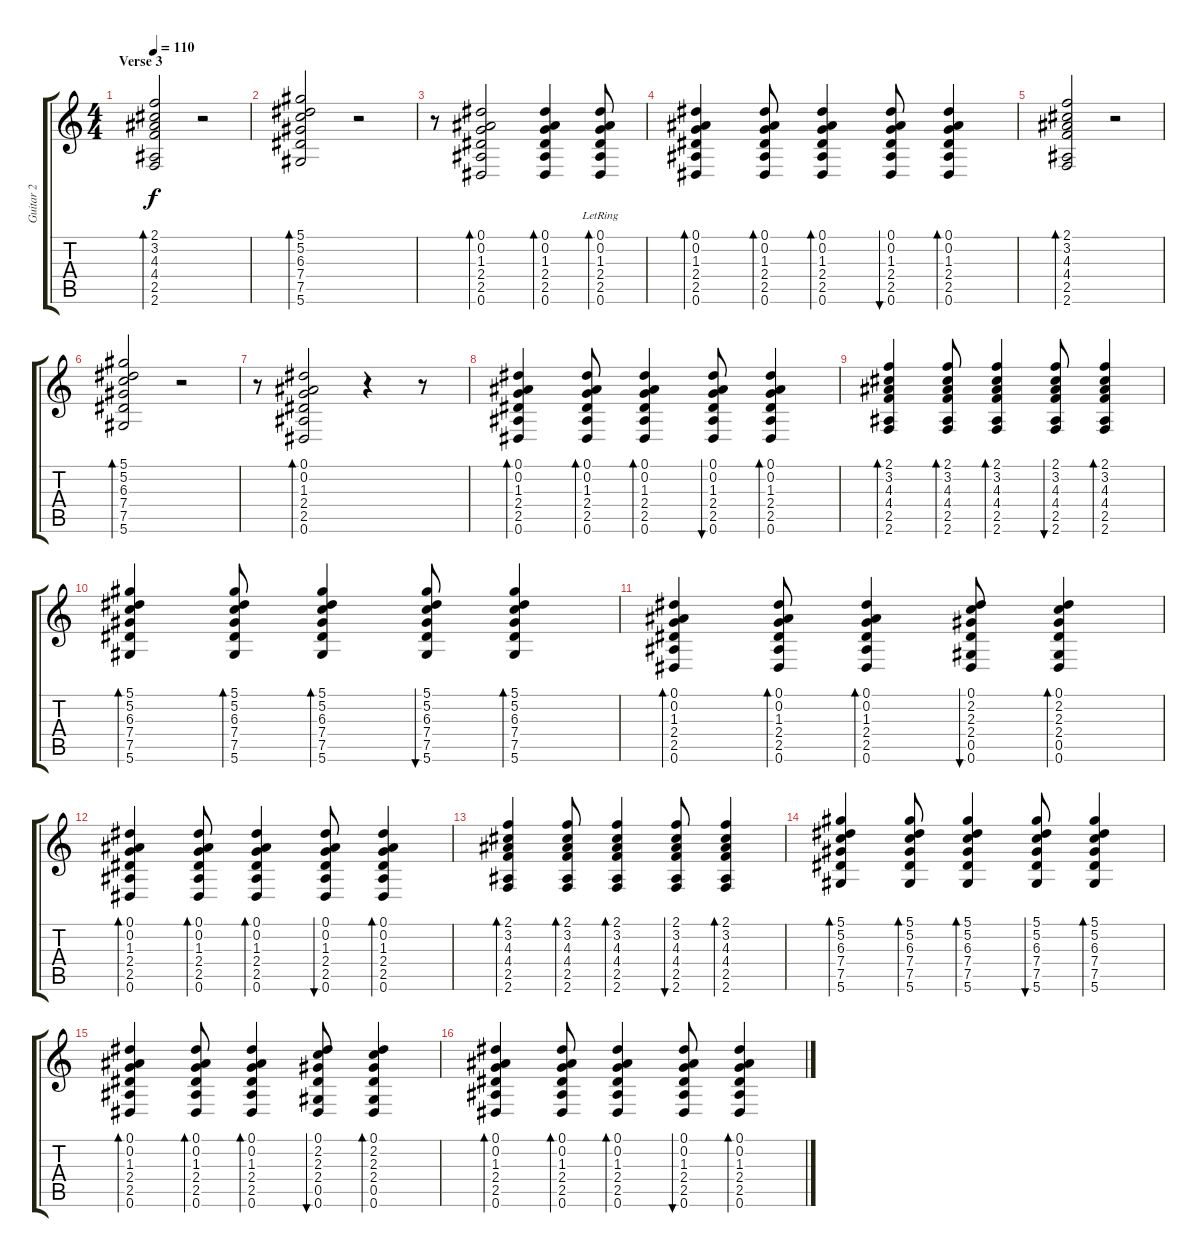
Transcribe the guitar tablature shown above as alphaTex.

\track ("Guitar 2" "Guitar 2") {instrument acousticguitarsteel}
\staff {score tabs}
\tuning (Eb4 Bb3 Gb3 Db3 Ab2 Eb2) {hide}
\ts (4 4)
\section ("" "Verse 3")
\tempo 110
\clef g2
\ks c
(2.1 3.2 4.3 4.4 2.5 2.6).2{bd 120 dy f} r.2 |
(5.1 5.2 6.3 7.4 7.5 5.6).2{bd 120} r.2 |
r.8 (0.1 0.2 1.3 2.4 2.5 0.6).2{bd 60} (0.1 0.2 1.3 2.4 2.5 0.6).4{bd 60} (0.1{lr} 0.2{lr} 1.3{lr} 2.4 2.5{lr} 0.6{lr}).8{bd 60} |
(0.1 0.2 1.3 2.4 2.5 0.6).4{bd 60} (0.1 0.2 1.3 2.4 2.5 0.6).8{bd 60} (0.1 0.2 1.3 2.4 2.5 0.6).4{bd 60} (0.1 0.2 1.3 2.4 2.5 0.6).8{bu 60} (0.1 0.2 1.3 2.4 2.5 0.6).4{bd 60} |
(2.1 3.2 4.3 4.4 2.5 2.6).2{bd 120} r.2 |
(5.1 5.2 6.3 7.4 7.5 5.6).2{bd 120} r.2 |
r.8 (0.1 0.2 1.3 2.4 2.5 0.6).2{bd 60} r.4 r.8 |
(0.1 0.2 1.3 2.4 2.5 0.6).4{bd 60} (0.1 0.2 1.3 2.4 2.5 0.6).8{bd 60} (0.1 0.2 1.3 2.4 2.5 0.6).4{bd 60} (0.1 0.2 1.3 2.4 2.5 0.6).8{bu 60} (0.1 0.2 1.3 2.4 2.5 0.6).4{bd 60} |
(2.1 3.2 4.3 4.4 2.5 2.6).4{bd 60} (2.1 3.2 4.3 4.4 2.5 2.6).8{bd 60} (2.1 3.2 4.3 4.4 2.5 2.6).4{bd 60} (2.1 3.2 4.3 4.4 2.5 2.6).8{bu 60} (2.1 3.2 4.3 4.4 2.5 2.6).4{bd 60} |
(5.1 5.2 6.3 7.4 7.5 5.6).4{bd 60} (5.1 5.2 6.3 7.4 7.5 5.6).8{bd 60} (5.1 5.2 6.3 7.4 7.5 5.6).4{bd 60} (5.1 5.2 6.3 7.4 7.5 5.6).8{bu 60} (5.1 5.2 6.3 7.4 7.5 5.6).4{bd 60} |
(0.1 0.2 1.3 2.4 2.5 0.6).4{bd 60} (0.1 0.2 1.3 2.4 2.5 0.6).8{bd 60} (0.1 0.2 1.3 2.4 2.5 0.6).4{bd 60} (0.1 2.2 2.3 2.4 0.5 0.6).8{bu 60} (0.1 2.2 2.3 2.4 0.5 0.6).4{bd 60} |
(0.1 0.2 1.3 2.4 2.5 0.6).4{bd 60} (0.1 0.2 1.3 2.4 2.5 0.6).8{bd 60} (0.1 0.2 1.3 2.4 2.5 0.6).4{bd 60} (0.1 0.2 1.3 2.4 2.5 0.6).8{bu 60} (0.1 0.2 1.3 2.4 2.5 0.6).4{bd 60} |
(2.1 3.2 4.3 4.4 2.5 2.6).4{bd 60} (2.1 3.2 4.3 4.4 2.5 2.6).8{bd 60} (2.1 3.2 4.3 4.4 2.5 2.6).4{bd 60} (2.1 3.2 4.3 4.4 2.5 2.6).8{bu 60} (2.1 3.2 4.3 4.4 2.5 2.6).4{bd 60} |
(5.1 5.2 6.3 7.4 7.5 5.6).4{bd 60} (5.1 5.2 6.3 7.4 7.5 5.6).8{bd 60} (5.1 5.2 6.3 7.4 7.5 5.6).4{bd 60} (5.1 5.2 6.3 7.4 7.5 5.6).8{bu 60} (5.1 5.2 6.3 7.4 7.5 5.6).4{bd 60} |
(0.1 0.2 1.3 2.4 2.5 0.6).4{bd 60} (0.1 0.2 1.3 2.4 2.5 0.6).8{bd 60} (0.1 0.2 1.3 2.4 2.5 0.6).4{bd 60} (0.1 2.2 2.3 2.4 0.5 0.6).8{bu 60} (0.1 2.2 2.3 2.4 0.5 0.6).4{bd 60} |
(0.1 0.2 1.3 2.4 2.5 0.6).4{bd 60} (0.1 0.2 1.3 2.4 2.5 0.6).8{bd 60} (0.1 0.2 1.3 2.4 2.5 0.6).4{bd 60} (0.1 0.2 1.3 2.4 2.5 0.6).8{bu 60} (0.1 0.2 1.3 2.4 2.5 0.6).4{bd 60}
